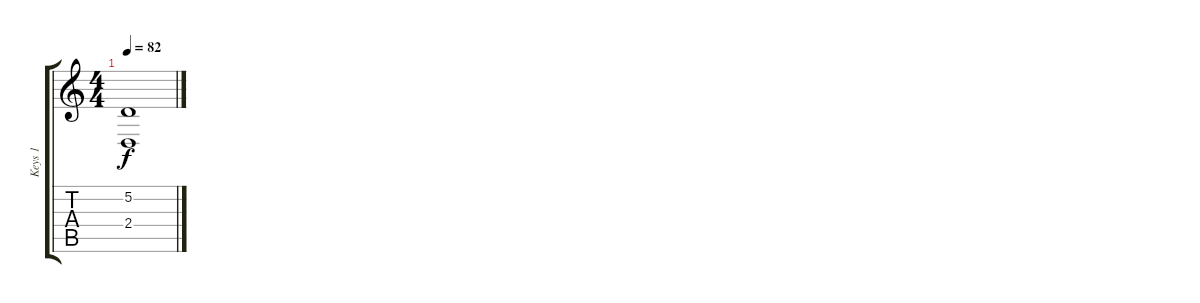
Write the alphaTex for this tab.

\track ("Keys 1" "Keys 1") {instrument pad4choir}
\staff {score tabs}
\tuning (D4 A3 F3 C3 G2 D2) {hide}
\ts (4 4)
\tempo 82
\clef g2
\ks c
(5.2{t} 2.4{t}).1{dy f}
